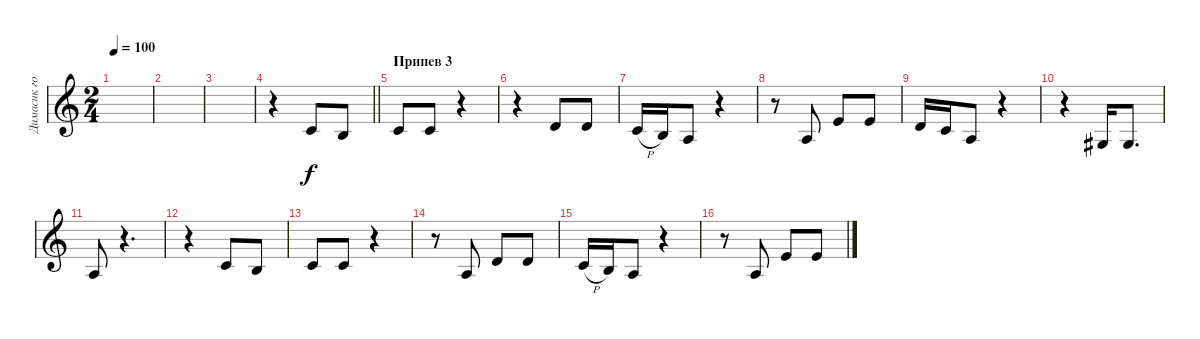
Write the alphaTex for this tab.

\track ("Димасик голос" "Димасик го") {instrument tenorsax}
\staff {score}
\tuning (E4 B3 G3 D3 A2 E2) {hide}
\ts (2 4)
\tempo 100
\clef g2
\ks c
|
|
|
\barLineRight lightlight
r.4 5.3.8 4.3.8 |
\section ("" "Припев 3")
5.3.8 5.3.8 r.4 |
r.4 7.3.8 7.3.8 |
5.3{h}.16 4.3.16 2.3.8 r.4 |
r.8 2.3.8 9.3.8 9.3.8 |
7.3.16 5.3.16 2.3.8 r.4 |
r.4 1.3.16 1.3.8{d} |
2.3.8 r.4{d} |
r.4 5.3.8 4.3.8 |
5.3.8 5.3.8 r.4 |
r.8 2.3.8 7.3.8 7.3.8 |
5.3{h}.16 4.3.16 2.3.8 r.4 |
r.8 2.3.8 9.3.8 9.3.8
